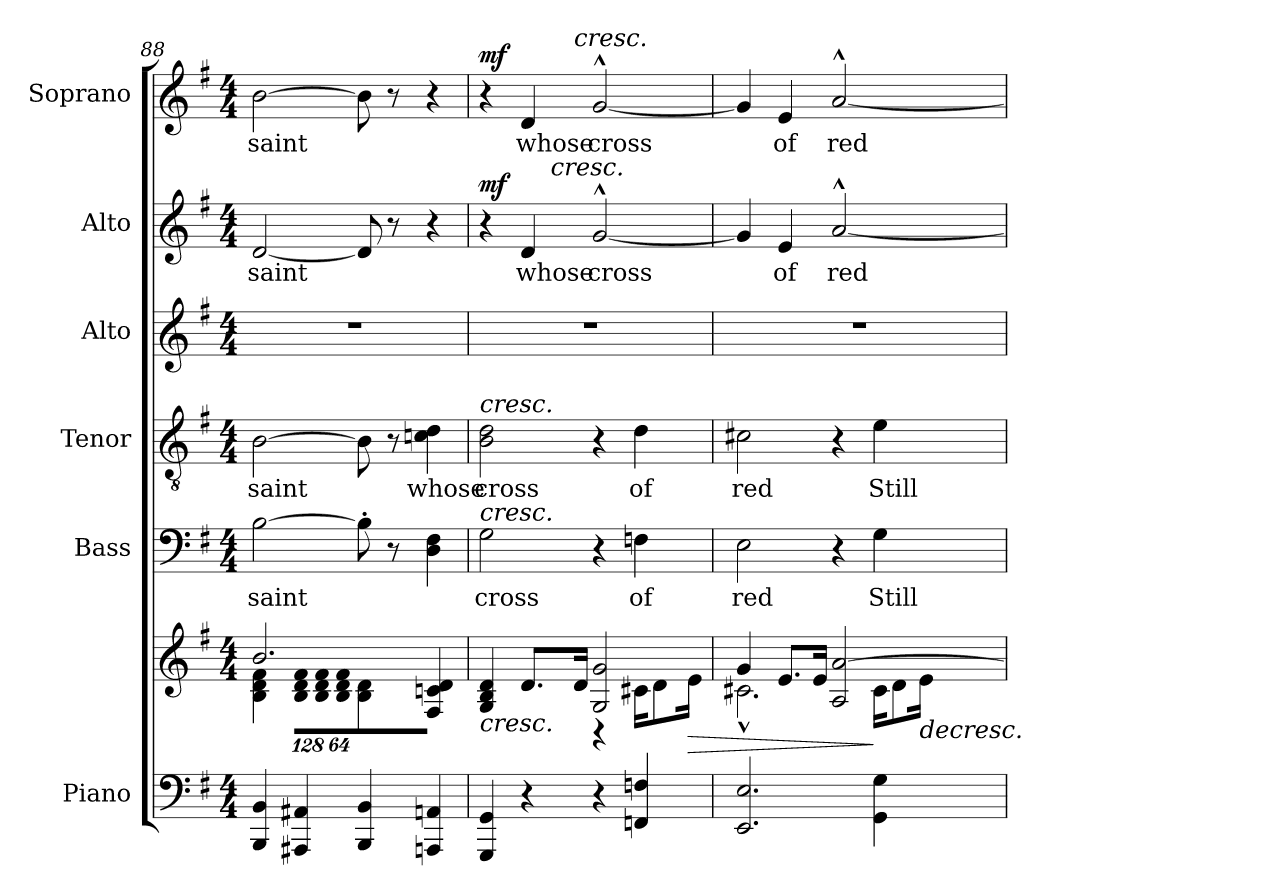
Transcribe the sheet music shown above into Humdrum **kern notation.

**kern	**kern	**dynam	**kern	**text	**kern	**text	**kern	**kern	**text	**dynam	**kern	**text	**dynam
*part6	*part6	*part6	*part5	*part5	*part4	*part4	*part3	*part2	*part2	*part2	*part1	*part1	*part1
*staff7	*staff6	*staff6/7	*staff5	*staff5	*staff4	*staff4	*staff3	*staff2	*staff2	*staff2	*staff1	*staff1	*staff1
*I"Piano	*	*	*I"Bass	*	*I"Tenor	*	*I"Alto	*I"Alto	*	*	*I"Soprano	*	*
*I'Pno.	*	*	*I'B.	*	*I'T.	*	*I'A.	*I'A.	*	*	*I'S.	*	*
*clefF4	*clefG2	*	*clefF4	*	*clefGv2	*	*clefG2	*clefG2	*	*	*clefG2	*	*
*	*	*	*	*	*ITrd7c12	*	*	*	*	*	*	*	*
*k[f#]	*k[f#]	*	*k[f#]	*	*k[f#]	*	*k[f#]	*k[f#]	*	*	*k[f#]	*	*
*G:	*G:	*	*G:	*	*G:	*	*G:	*G:	*	*	*G:	*	*
*M4/4	*M4/4	*	*M4/4	*	*M4/4	*	*M4/4	*M4/4	*	*	*M4/4	*	*
=88	=88	=88	=88	=88	=88	=88	=88	=88	=88	=88	=88	=88	=88
*	*^	*	*	*	*	*	*	*	*	*	*	*	*
!	!	!	!	!	!LO:LY:b:color=#000000	!	!	!	!	!	!	!	!	!
!	!	!	!	!	!	!	!LO:LY:b:color=#000000	!	!	!	!	!	!	!
!	!	!	!	!	!	!	!	!	!	!LO:LY:b:color=#000000	!	!	!	!
!	!	!	!	!	!	!	!	!	!	!	!	!	!LO:LY:b:color=#000000	!
4BBBi/ 4BBi	2.bi/	4Bi\ 4di 4f#i	.	[>2Bi\	saint	[>2BBi\	-saint	1r	[<2di/	-saint	.	[>2bi\	-saint	.
*	*	*Xbrackettup	*	*	*	*	*	*	*	*	*	*	*	*
!	!	!LO:N:vis=8	!	!	!	!	!	!	!	!	!	!	!	!
4AAA#Xi/ 4AA#Xi	.	1024%85Bi\ 1024%85di 1024%85f#iL	.	.	.	.	.	.	.	.	.	.	.	.
!	!	!LO:N:vis=8	!	!	!	!	!	!	!	!	!	!	!	!
.	.	1024%85Bi\ 1024%85di 1024%85f#i	.	.	.	.	.	.	.	.	.	.	.	.
!	!	!LO:N:vis=8	!	!	!	!	!	!	!	!	!	!	!	!
.	.	512%43Bi\ 512%43di 512%43f#iJ	.	.	.	.	.	.	.	.	.	.	.	.
4BBBi/ 4BBi	.	4Bi\ 4di	.	8B'i\]	.	8BBi\]	.	.	8di/]	.	.	8bi\]	.	.
.	.	.	.	8r	.	8r	.	.	8r	.	.	8r	.	.
!	!	!	!	!	!	!	!LO:LY:b:color=#000000	!	!	!	!	!	!	!
4AAAni/ 4AAni	4F#i/ 4cni 4di	4ryy	.	4Di\ 4F#i	.	4Cni\ 4Di	whose	.	4r	.	.	4r	.	.
=89	=89	=89	=89	=89	=89	=89	=89	=89	=89	=89	=89	=89	=89	=89
!	!	!	!	!	!LO:LY:b:color=#000000	!	!	!	!	!	!	!	!	!
!	!	!	!	!	!	!LO:TX:a:i:t=cresc.	!	!	!	!	!	!	!	!
!	!	!	!	!LO:TX:a:i:t=cresc.	!	!	!	!	!	!	!	!	!	!
!	!LO:TX:b:i:t=cresc.	!	!	!	!	!	!	!	!	!	!	!	!	!
!	!	!	!	!	!	!	!LO:LY:b:color=#000000	!	!	!	!	!	!	!
*	*	*	*	*	*	*	*	*	*^	*	*	*^	*	*
4GGGi/ 4GGi	4Gi/ 4Bi 4di	2ryy	.	2Gi\	cross	2BBi\ 2Di	cross	1r	4r	4ryy	.	mf	4r	4..ryy	.	mf
!	!	!	!	!	!	!	!	!	!	!	!LO:LY:b:color=#000000	!	!	!	!	!
!	!	!	!	!	!	!	!	!	!	!	!	!	!	!	!LO:LY:b:color=#000000	!
4r	8.di/L	.	]	.	.	.	.	.	4di/	16ryy	whose	.	4di/	.	whose	.
.	.	.	.	.	.	.	.	.	.	64...ryy	.	.	.	.	.	.
!	!	!	!	!	!	!	!	!	!	!LO:TX:a:i:t=cresc.	!	!	!	!	!	!
.	.	.	.	.	.	.	.	.	.	2ryy	.	.	.	.	.	.
!	!	!	!	!	!	!	!	!	!	!	!	!	!	!LO:TX:a:i:t=cresc.	!	!
.	16di/Jk	.	.	.	.	.	.	.	.	.	.	.	.	2ryy	.	.
!	!	!	!	!	!	!	!	!	!	!	!LO:LY:b:color=#000000	!	!	!	!	!
!	!	!	!	!	!	!	!	!	!	!	!	!	!	!	!LO:LY:b:color=#000000	!
4r	2Gi/ 2gi	4r	.	4r	.	4r	.	.	[<2g^^i/	.	cross	.	[<2g^^i/	.	cross	.
!	!	!	!	!	!LO:LY:b:color=#000000	!	!	!	!	!	!	!	!	!	!	!
!	!	!	!	!	!	!	!LO:LY:b:color=#000000	!	!	!	!	!	!	!	!	!
4FFni/ 4Fni	.	16c#Xi\KL	.	4Fni\	of	4Di\	of	.	.	.	.	.	.	.	.	.
.	.	8di\	.	.	.	.	.	.	.	.	.	.	.	.	.	.
.	.	.	.	.	.	.	.	.	.	8ryy	.	.	.	.	.	.
!	!	!	!LO:HP:b	!	!	!	!	!	!	!	!	!	!	!	!	!
.	.	16ei\Jk	>	.	.	.	.	.	.	.	.	.	.	16ryy	.	.
.	.	.	.	.	.	.	.	.	.	32ryy	.	.	.	.	.	.
.	.	.	.	.	.	.	.	.	.	512ryy	.	.	.	.	.	.
*	*	*	*	*	*	*	*	*	*v	*v	*	*	*	*	*	*
*	*	*	*	*	*	*	*	*	*	*	*	*v	*v	*	*
=90	=90	=90	=90	=90	=90	=90	=90	=90	=90	=90	=90	=90	=90	=90
*	*	*	*	*	*	*	*	*	*^	*	*	*^	*	*
!	!	!	!	!	!LO:LY:b:color=#000000	!	!	!	!	!	!	!	!	!	!	!
*	*	*	*	*	*	*	*	*	*v	*v	*	*	*	*	*	*
*	*	*	*	*	*	*	*	*	*	*	*	*v	*v	*	*
*	*	*	*	*	*	*	*	*	*^	*	*	*^	*	*
!	!	!	!	!	!	!	!LO:LY:b:color=#000000	!	!	!	!	!	!	!	!	!
*	*	*	*	*	*	*	*	*	*v	*v	*	*	*	*	*	*
*	*	*	*	*	*	*	*	*	*	*	*	*v	*v	*	*
2.EEi/ 2.Ei	4gi/	2.c#X^^i\	.	2Ei\	red	2C#Xi\	red	1r	4gi/]	.	.	4gi/]	.	.
!	!	!	!	!	!	!	!	!	!	!LO:LY:b:color=#000000	!	!	!	!
!	!	!	!	!	!	!	!	!	!	!	!	!	!LO:LY:b:color=#000000	!
.	8.ei/L	.	.	.	.	.	.	.	4ei/	of	.	4ei/	of	.
.	16ei/Jk	.	.	.	.	.	.	.	.	.	.	.	.	.
!	!	!	!	!	!	!	!	!	!	!LO:LY:b:color=#000000	!	!	!	!
!	!	!	!	!	!	!	!	!	!	!	!	!	!LO:LY:b:color=#000000	!
.	2Ai/ [>2ai	.	.	4r	.	4r	.	.	[<2a^^i/	red	.	[<2a^^i/	red	.
!	!	!	!	!	!LO:LY:b:color=#000000	!	!	!	!	!	!	!	!	!
!	!	!	!	!	!	!	!LO:LY:b:color=#000000	!	!	!	!	!	!	!
4GGi\ 4Gi	.	16c#i\KL	]	4Gi\	Still	4Ei\	Still	.	.	.	.	.	.	.
.	.	8di\	.	.	.	.	.	.	.	.	.	.	.	.
!	!	!	!LO:HP:b	!	!	!	!	!	!	!	!	!	!	!
.	.	16ei\Jk	>	.	.	.	.	.	.	.	.	.	.	.
*	*v	*v	*	*	*	*	*	*	*	*	*	*	*	*
=	=	=	=	=	=	=	=	=	=	=	=	=	=
*-	*-	*-	*-	*-	*-	*-	*-	*-	*-	*-	*-	*-	*-
